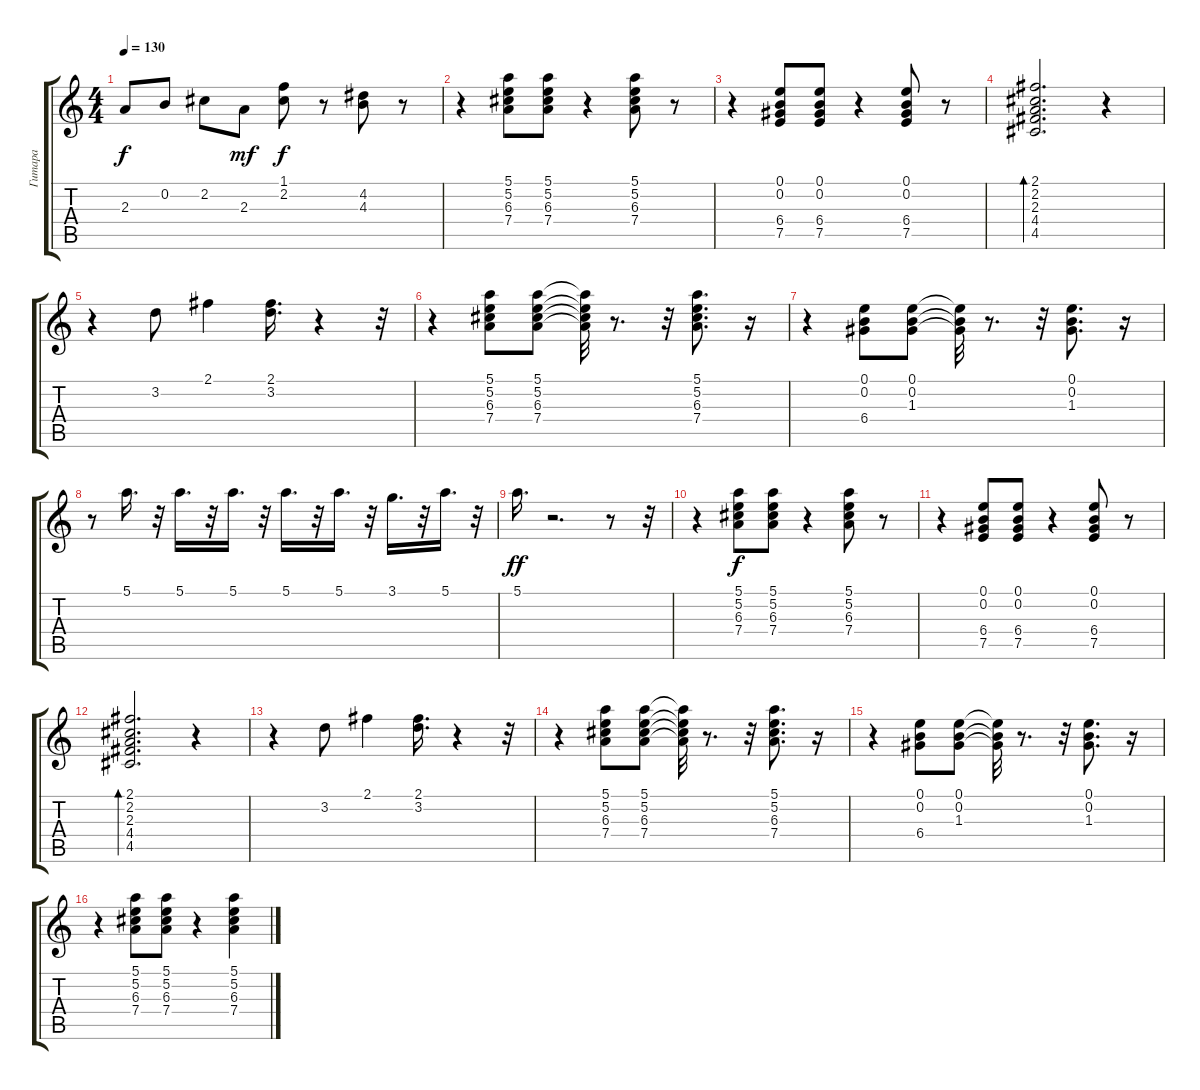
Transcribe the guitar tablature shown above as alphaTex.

\track ("Гитара" "Гитара") {instrument acousticguitarsteel}
\staff {score tabs}
\tuning (E4 B3 G3 D3 A2 E2) {hide}
\ts (4 4)
\tempo 130
\clef g2
\ks c
2.3.8{dy f} 0.2.8 2.2.8 2.3.8{dy mf} (1.1 2.2).8{dy f} r.8 (4.2 4.3).8 r.8 |
r.4 (5.1 5.2 6.3 7.4).8 (5.1 5.2 6.3 7.4).8 r.4 (5.1 5.2 6.3 7.4).8 r.8 |
r.4 (0.1 0.2 6.4 7.5).8 (0.1 0.2 6.4 7.5).8 r.4 (0.1 0.2 6.4 7.5).8 r.8 |
(2.1 2.2 2.3 4.4 4.5).2{d bd 240} r.4 |
r.4 3.2.8 2.1.4 (2.1 3.2).16{d} r.4 r.32 |
r.4 (5.1 5.2 6.3 7.4).8 (5.1 5.2 6.3 7.4).8 (5.1{t} 5.2{t} 6.3{t} 7.4{t}).32 r.8{d} r.32 (5.1 5.2 6.3 7.4).8{d} r.16 |
r.4 (0.1 0.2 6.4).8 (0.1 0.2 1.3).8 (0.1{t} 0.2{t} 1.3{t}).32 r.8{d} r.32 (0.1 0.2 1.3).8{d} r.16 |
r.8 5.1.16{d} r.32 5.1.16{d} r.32 5.1.16{d} r.32 5.1.16{d} r.32 5.1.16{d} r.32 3.1.16{d} r.32 5.1.16{d} r.32 |
5.1.16{d dy ff} r.2{d} r.8 r.32 |
r.4 (5.1 5.2 6.3 7.4).8{dy f} (5.1 5.2 6.3 7.4).8 r.4 (5.1 5.2 6.3 7.4).8 r.8 |
r.4 (0.1 0.2 6.4 7.5).8 (0.1 0.2 6.4 7.5).8 r.4 (0.1 0.2 6.4 7.5).8 r.8 |
(2.1 2.2 2.3 4.4 4.5).2{d bd 240} r.4 |
r.4 3.2.8 2.1.4 (2.1 3.2).16{d} r.4 r.32 |
r.4 (5.1 5.2 6.3 7.4).8 (5.1 5.2 6.3 7.4).8 (5.1{t} 5.2{t} 6.3{t} 7.4{t}).32 r.8{d} r.32 (5.1 5.2 6.3 7.4).8{d} r.16 |
r.4 (0.1 0.2 6.4).8 (0.1 0.2 1.3).8 (0.1{t} 0.2{t} 1.3{t}).32 r.8{d} r.32 (0.1 0.2 1.3).8{d} r.16 |
r.4 (5.1 5.2 6.3 7.4).8 (5.1 5.2 6.3 7.4).8 r.4 (5.1 5.2 6.3 7.4).4
